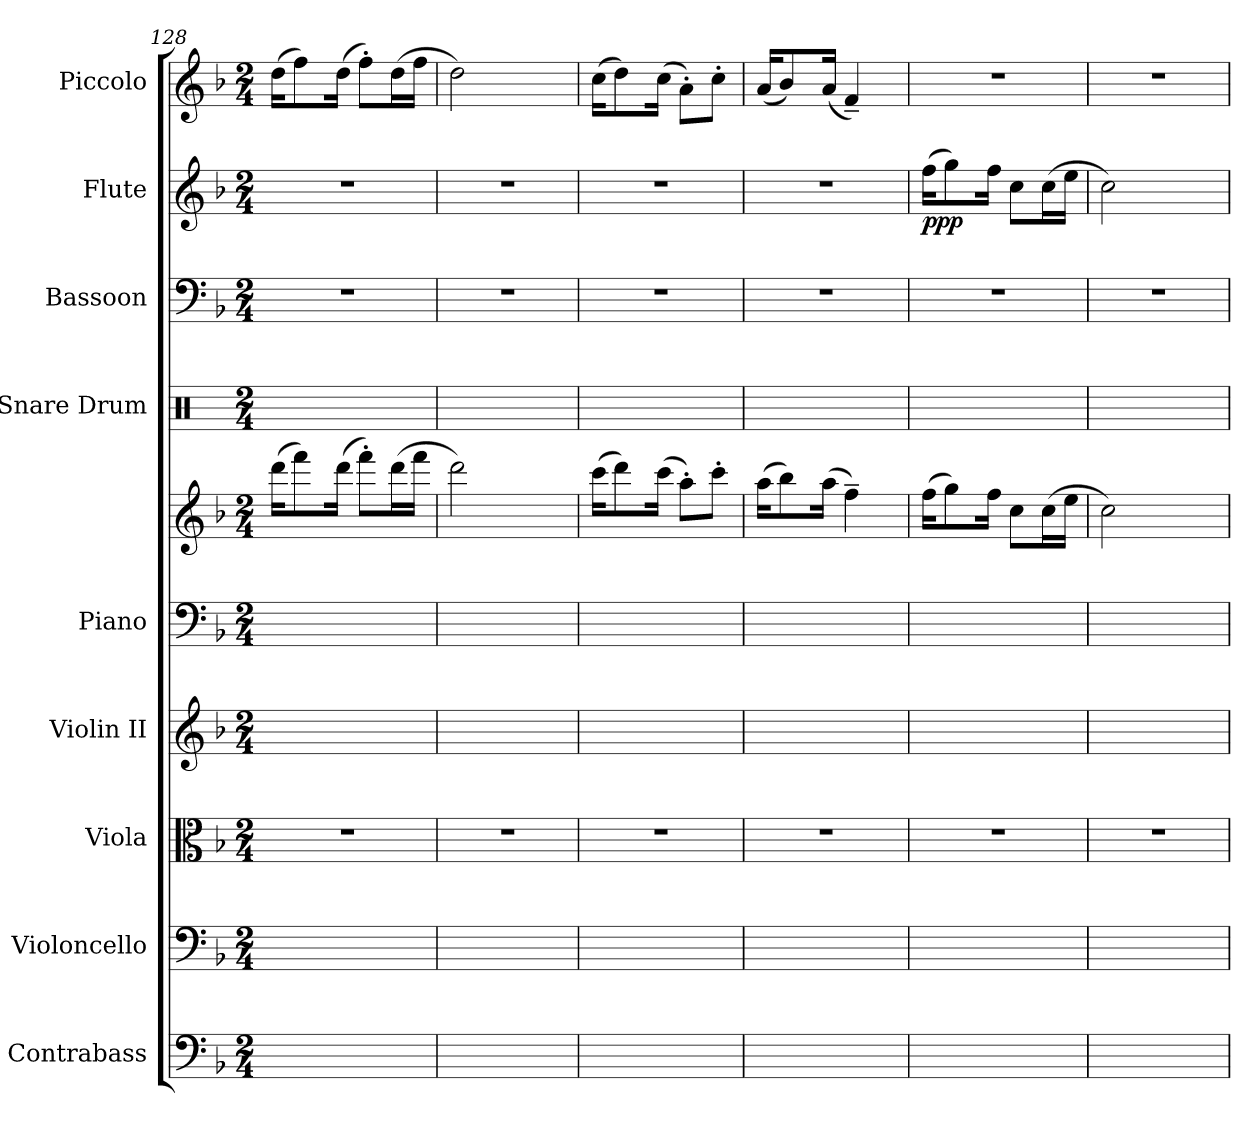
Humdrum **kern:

**kern	**kern	**kern	**kern	**kern	**kern	**kern	**kern	**kern	**dynam	**kern
*part9	*part8	*part7	*part6	*part5	*part5	*part4	*part3	*part2	*part2	*part1
*staff10	*staff9	*staff8	*staff7	*staff6	*staff5	*staff4	*staff3	*staff2	*staff2	*staff1
*I"Contrabass	*I"Violoncello	*I"Viola	*I"Violin II	*I"Piano	*	*I"Snare Drum	*I"Bassoon	*I"Flute	*	*I"Piccolo
*I'Cb.	*I'Vc.	*I'Vla.	*I'Vln. II	*I'Pno	*	*I'S. D.	*I'Bsn.	*I'Fl.	*	*I'Picc.
*clefF4	*clefF4	*clefC3	*clefG2	*clefF4	*clefG2	*clefX	*clefF4	*clefG2	*	*clefG2
*ITrd7c12	*	*	*	*	*	*	*	*	*	*ITrd-7c-12
*k[b-]	*k[b-]	*k[b-]	*k[b-]	*k[b-]	*k[b-]	*k[]	*k[b-]	*k[b-]	*	*k[b-]
*F:	*F:	*F:	*F:	*F:	*F:	*C:	*F:	*F:	*	*F:
*M2/4	*M2/4	*M2/4	*M2/4	*M2/4	*M2/4	*M2/4	*M2/4	*M2/4	*	*M2/4
=128	=128	=128	=128	=128	=128	=128	=128	=128	=128	=128
8ryy	2ryy	2r	2ryy	2ryy	(16dddKL	8ryy	2r	2r	.	(16dddKL
.	.	.	.	.	8fff)	.	.	.	.	8fff)
8ryy	.	.	.	.	.	8ryy	.	.	.	.
.	.	.	.	.	(16dddJk	.	.	.	.	(16dddJk
8ryy	.	.	.	.	8fff'L)	8ryy	.	.	.	8fff'L)
8ryy	.	.	.	.	(16dddL	8ryy	.	.	.	(16dddL
.	.	.	.	.	16fffJJ	.	.	.	.	16fffJJ
=129	=129	=129	=129	=129	=129	=129	=129	=129	=129	=129
8ryy	2ryy	2r	2ryy	2ryy	2ddd)	8ryy	2r	2r	.	2ddd)
8ryy	.	.	.	.	.	8ryy	.	.	.	.
8ryy	.	.	.	.	.	8ryy	.	.	.	.
8ryy	.	.	.	.	.	8ryy	.	.	.	.
=130	=130	=130	=130	=130	=130	=130	=130	=130	=130	=130
8ryy	2ryy	2r	2ryy	2ryy	(16cccKL	8ryy	2r	2r	.	(16cccKL
.	.	.	.	.	8ddd)	.	.	.	.	8ddd)
8ryy	.	.	.	.	.	8ryy	.	.	.	.
.	.	.	.	.	(16cccJk	.	.	.	.	(16cccJk
8ryy	.	.	.	.	8aa'L)	8ryy	.	.	.	8aa'L)
8ryy	.	.	.	.	8ccc'J	8ryy	.	.	.	8ccc'J
=131	=131	=131	=131	=131	=131	=131	=131	=131	=131	=131
8ryy	2ryy	2r	2ryy	2ryy	(16aaKL	8ryy	2r	2r	.	(16aaKL
.	.	.	.	.	8bb-)	.	.	.	.	8bb-)
8ryy	.	.	.	.	.	8ryy	.	.	.	.
.	.	.	.	.	(16aaJk	.	.	.	.	(16aaJk
8ryy	.	.	.	.	4ff~)	8ryy	.	.	.	4ff~)
8ryy	.	.	.	.	.	8ryy	.	.	.	.
=132	=132	=132	=132	=132	=132	=132	=132	=132	=132	=132
8ryy	2ryy	2r	2ryy	2ryy	(16ffKL	8ryy	2r	(16ffKL	ppp	2r
.	.	.	.	.	8gg)	.	.	8gg)	.	.
8ryy	.	.	.	.	.	8ryy	.	.	.	.
.	.	.	.	.	16ffJk	.	.	16ffJk	.	.
8ryy	.	.	.	.	8ccL	8ryy	.	8ccL	.	.
8ryy	.	.	.	.	(16ccL	8ryy	.	(16ccL	.	.
.	.	.	.	.	16eeJJ	.	.	16eeJJ	.	.
=133	=133	=133	=133	=133	=133	=133	=133	=133	=133	=133
8ryy	2ryy	2r	2ryy	4.ryy	2cc)	8ryy	2r	2cc)	.	2r
8ryy	.	.	.	.	.	8ryy	.	.	.	.
8ryy	.	.	.	.	.	8ryy	.	.	.	.
8ryy	.	.	.	8ryy	.	8ryy	.	.	.	.
=	=	=	=	=	=	=	=	=	=	=
*-	*-	*-	*-	*-	*-	*-	*-	*-	*-	*-
